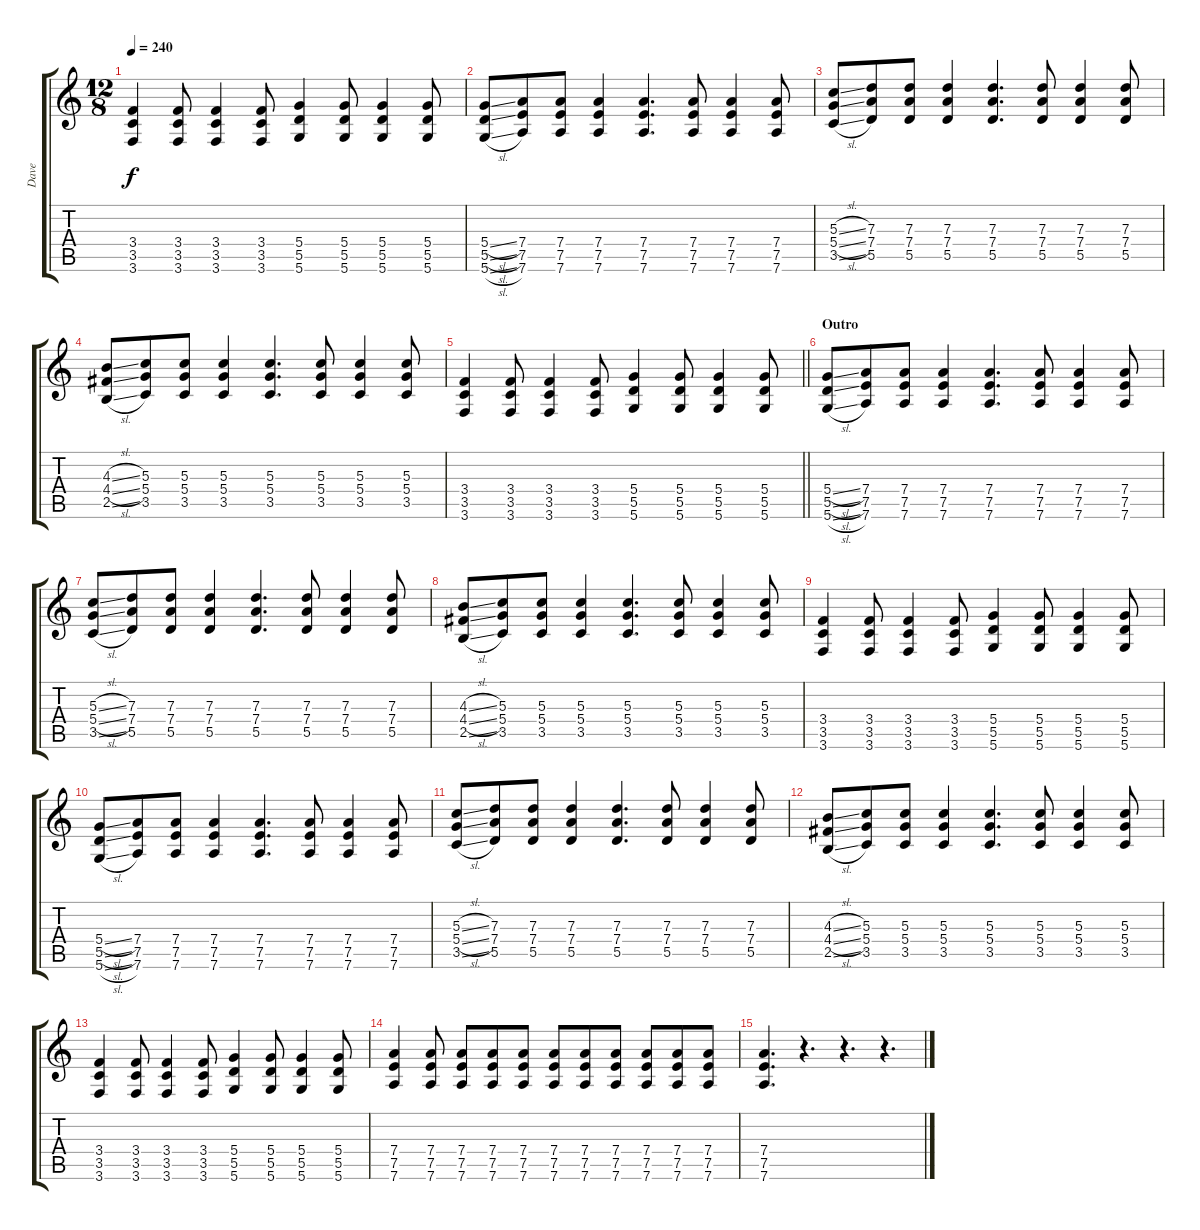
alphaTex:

\track ("Dave" "Dave") {instrument overdrivenguitar}
\staff {score tabs}
\tuning (E4 B3 G3 D3 A2 D2) {hide}
\ts (12 8)
\tempo 240
\clef g2
\ks c
(3.4 3.5 3.6).4{dy f} (3.4 3.5 3.6).8 (3.4 3.5 3.6).4 (3.4 3.5 3.6).8 (5.4 5.5 5.6).4 (5.4 5.5 5.6).8 (5.4 5.5 5.6).4 (5.4 5.5 5.6).8 |
(5.4{sl} 5.5{sl} 5.6{sl}).8 (7.4 7.5 7.6).8 (7.4 7.5 7.6).8 (7.4 7.5 7.6).4 (7.4 7.5 7.6).4{d} (7.4 7.5 7.6).8 (7.4 7.5 7.6).4 (7.4 7.5 7.6).8 |
(5.3{sl} 5.4{sl} 3.5{sl}).8 (7.3 7.4 5.5).8 (7.3 7.4 5.5).8 (7.3 7.4 5.5).4 (7.3 7.4 5.5).4{d} (7.3 7.4 5.5).8 (7.3 7.4 5.5).4 (7.3 7.4 5.5).8 |
(4.3{sl} 4.4{sl} 2.5{sl}).8 (5.3 5.4 3.5).8 (5.3 5.4 3.5).8 (5.3 5.4 3.5).4 (5.3 5.4 3.5).4{d} (5.3 5.4 3.5).8 (5.3 5.4 3.5).4 (5.3 5.4 3.5).8 |
\barLineRight lightlight
(3.4 3.5 3.6).4 (3.4 3.5 3.6).8 (3.4 3.5 3.6).4 (3.4 3.5 3.6).8 (5.4 5.5 5.6).4 (5.4 5.5 5.6).8 (5.4 5.5 5.6).4 (5.4 5.5 5.6).8 |
\section ("" "Outro")
(5.4{sl} 5.5{sl} 5.6{sl}).8 (7.4 7.5 7.6).8 (7.4 7.5 7.6).8 (7.4 7.5 7.6).4 (7.4 7.5 7.6).4{d} (7.4 7.5 7.6).8 (7.4 7.5 7.6).4 (7.4 7.5 7.6).8 |
(5.3{sl} 5.4{sl} 3.5{sl}).8 (7.3 7.4 5.5).8 (7.3 7.4 5.5).8 (7.3 7.4 5.5).4 (7.3 7.4 5.5).4{d} (7.3 7.4 5.5).8 (7.3 7.4 5.5).4 (7.3 7.4 5.5).8 |
(4.3{sl} 4.4{sl} 2.5{sl}).8 (5.3 5.4 3.5).8 (5.3 5.4 3.5).8 (5.3 5.4 3.5).4 (5.3 5.4 3.5).4{d} (5.3 5.4 3.5).8 (5.3 5.4 3.5).4 (5.3 5.4 3.5).8 |
(3.4 3.5 3.6).4 (3.4 3.5 3.6).8 (3.4 3.5 3.6).4 (3.4 3.5 3.6).8 (5.4 5.5 5.6).4 (5.4 5.5 5.6).8 (5.4 5.5 5.6).4 (5.4 5.5 5.6).8 |
(5.4{sl} 5.5{sl} 5.6{sl}).8 (7.4 7.5 7.6).8 (7.4 7.5 7.6).8 (7.4 7.5 7.6).4 (7.4 7.5 7.6).4{d} (7.4 7.5 7.6).8 (7.4 7.5 7.6).4 (7.4 7.5 7.6).8 |
(5.3{sl} 5.4{sl} 3.5{sl}).8 (7.3 7.4 5.5).8 (7.3 7.4 5.5).8 (7.3 7.4 5.5).4 (7.3 7.4 5.5).4{d} (7.3 7.4 5.5).8 (7.3 7.4 5.5).4 (7.3 7.4 5.5).8 |
(4.3{sl} 4.4{sl} 2.5{sl}).8 (5.3 5.4 3.5).8 (5.3 5.4 3.5).8 (5.3 5.4 3.5).4 (5.3 5.4 3.5).4{d} (5.3 5.4 3.5).8 (5.3 5.4 3.5).4 (5.3 5.4 3.5).8 |
(3.4 3.5 3.6).4 (3.4 3.5 3.6).8 (3.4 3.5 3.6).4 (3.4 3.5 3.6).8 (5.4 5.5 5.6).4 (5.4 5.5 5.6).8 (5.4 5.5 5.6).4 (5.4 5.5 5.6).8 |
(7.4 7.5 7.6).4 (7.4 7.5 7.6).8 (7.4 7.5 7.6).8 (7.4 7.5 7.6).8 (7.4 7.5 7.6).8 (7.4 7.5 7.6).8 (7.4 7.5 7.6).8 (7.4 7.5 7.6).8 (7.4 7.5 7.6).8 (7.4 7.5 7.6).8 (7.4 7.5 7.6).8 |
(7.4 7.5 7.6).4{d} r.4{d} r.4{d} r.4{d}
